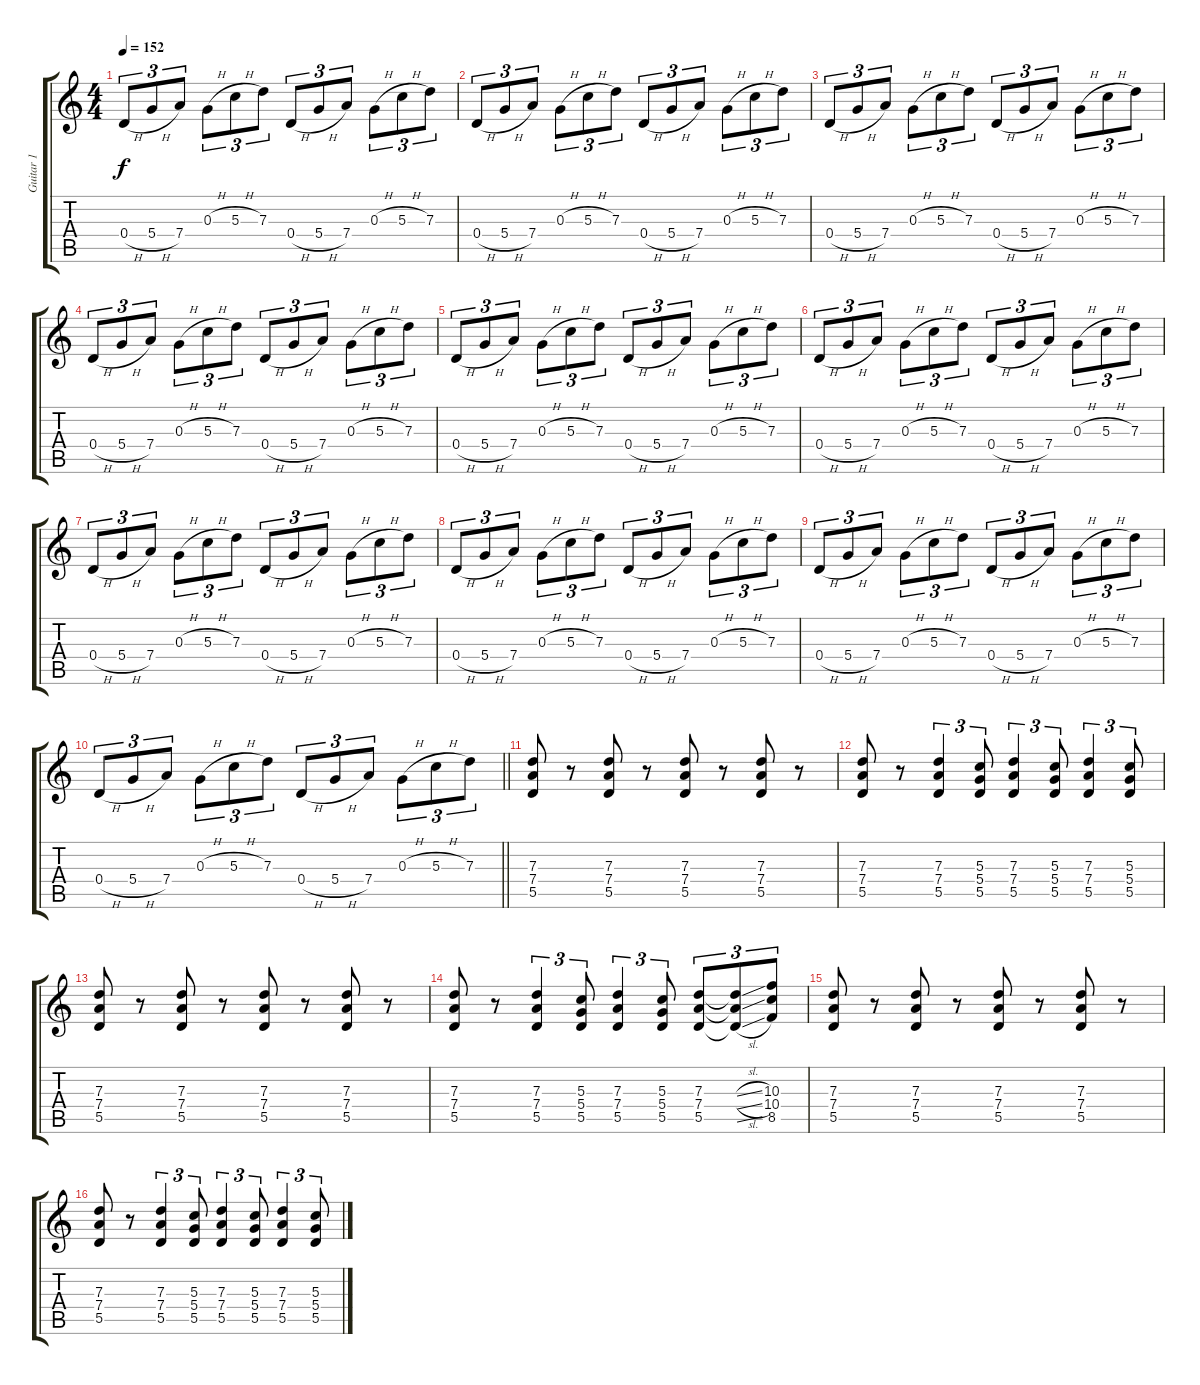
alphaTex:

\track ("Guitar 1" "Guitar 1") {instrument overdrivenguitar}
\staff {score tabs}
\tuning (E4 B3 G3 D3 A2 E2) {hide}
\ts (4 4)
\tempo 152
\clef g2
\ks c
0.4{h}.8{tu (3 2) dy f} 5.4{h}.8{tu (3 2)} 7.4.8{tu (3 2)} 0.3{h}.8{tu (3 2)} 5.3{h}.8{tu (3 2)} 7.3.8{tu (3 2)} 0.4{h}.8{tu (3 2)} 5.4{h}.8{tu (3 2)} 7.4.8{tu (3 2)} 0.3{h}.8{tu (3 2)} 5.3{h}.8{tu (3 2)} 7.3.8{tu (3 2)} |
0.4{h}.8{tu (3 2)} 5.4{h}.8{tu (3 2)} 7.4.8{tu (3 2)} 0.3{h}.8{tu (3 2)} 5.3{h}.8{tu (3 2)} 7.3.8{tu (3 2)} 0.4{h}.8{tu (3 2)} 5.4{h}.8{tu (3 2)} 7.4.8{tu (3 2)} 0.3{h}.8{tu (3 2)} 5.3{h}.8{tu (3 2)} 7.3.8{tu (3 2)} |
0.4{h}.8{tu (3 2)} 5.4{h}.8{tu (3 2)} 7.4.8{tu (3 2)} 0.3{h}.8{tu (3 2)} 5.3{h}.8{tu (3 2)} 7.3.8{tu (3 2)} 0.4{h}.8{tu (3 2)} 5.4{h}.8{tu (3 2)} 7.4.8{tu (3 2)} 0.3{h}.8{tu (3 2)} 5.3{h}.8{tu (3 2)} 7.3.8{tu (3 2)} |
0.4{h}.8{tu (3 2)} 5.4{h}.8{tu (3 2)} 7.4.8{tu (3 2)} 0.3{h}.8{tu (3 2)} 5.3{h}.8{tu (3 2)} 7.3.8{tu (3 2)} 0.4{h}.8{tu (3 2)} 5.4{h}.8{tu (3 2)} 7.4.8{tu (3 2)} 0.3{h}.8{tu (3 2)} 5.3{h}.8{tu (3 2)} 7.3.8{tu (3 2)} |
0.4{h}.8{tu (3 2)} 5.4{h}.8{tu (3 2)} 7.4.8{tu (3 2)} 0.3{h}.8{tu (3 2)} 5.3{h}.8{tu (3 2)} 7.3.8{tu (3 2)} 0.4{h}.8{tu (3 2)} 5.4{h}.8{tu (3 2)} 7.4.8{tu (3 2)} 0.3{h}.8{tu (3 2)} 5.3{h}.8{tu (3 2)} 7.3.8{tu (3 2)} |
0.4{h}.8{tu (3 2)} 5.4{h}.8{tu (3 2)} 7.4.8{tu (3 2)} 0.3{h}.8{tu (3 2)} 5.3{h}.8{tu (3 2)} 7.3.8{tu (3 2)} 0.4{h}.8{tu (3 2)} 5.4{h}.8{tu (3 2)} 7.4.8{tu (3 2)} 0.3{h}.8{tu (3 2)} 5.3{h}.8{tu (3 2)} 7.3.8{tu (3 2)} |
0.4{h}.8{tu (3 2)} 5.4{h}.8{tu (3 2)} 7.4.8{tu (3 2)} 0.3{h}.8{tu (3 2)} 5.3{h}.8{tu (3 2)} 7.3.8{tu (3 2)} 0.4{h}.8{tu (3 2)} 5.4{h}.8{tu (3 2)} 7.4.8{tu (3 2)} 0.3{h}.8{tu (3 2)} 5.3{h}.8{tu (3 2)} 7.3.8{tu (3 2)} |
0.4{h}.8{tu (3 2)} 5.4{h}.8{tu (3 2)} 7.4.8{tu (3 2)} 0.3{h}.8{tu (3 2)} 5.3{h}.8{tu (3 2)} 7.3.8{tu (3 2)} 0.4{h}.8{tu (3 2)} 5.4{h}.8{tu (3 2)} 7.4.8{tu (3 2)} 0.3{h}.8{tu (3 2)} 5.3{h}.8{tu (3 2)} 7.3.8{tu (3 2)} |
0.4{h}.8{tu (3 2)} 5.4{h}.8{tu (3 2)} 7.4.8{tu (3 2)} 0.3{h}.8{tu (3 2)} 5.3{h}.8{tu (3 2)} 7.3.8{tu (3 2)} 0.4{h}.8{tu (3 2)} 5.4{h}.8{tu (3 2)} 7.4.8{tu (3 2)} 0.3{h}.8{tu (3 2)} 5.3{h}.8{tu (3 2)} 7.3.8{tu (3 2)} |
\barLineRight lightlight
0.4{h}.8{tu (3 2)} 5.4{h}.8{tu (3 2)} 7.4.8{tu (3 2)} 0.3{h}.8{tu (3 2)} 5.3{h}.8{tu (3 2)} 7.3.8{tu (3 2)} 0.4{h}.8{tu (3 2)} 5.4{h}.8{tu (3 2)} 7.4.8{tu (3 2)} 0.3{h}.8{tu (3 2)} 5.3{h}.8{tu (3 2)} 7.3.8{tu (3 2)} |
(7.3 7.4 5.5).8 r.8 (7.3 7.4 5.5).8 r.8 (7.3 7.4 5.5).8 r.8 (7.3 7.4 5.5).8 r.8 |
(7.3 7.4 5.5).8 r.8 (7.3 7.4 5.5).4{tu (3 2)} (5.3 5.4 5.5).8{tu (3 2)} (7.3 7.4 5.5).4{tu (3 2)} (5.3 5.4 5.5).8{tu (3 2)} (7.3 7.4 5.5).4{tu (3 2)} (5.3 5.4 5.5).8{tu (3 2)} |
(7.3 7.4 5.5).8 r.8 (7.3 7.4 5.5).8 r.8 (7.3 7.4 5.5).8 r.8 (7.3 7.4 5.5).8 r.8 |
(7.3 7.4 5.5).8 r.8 (7.3 7.4 5.5).4{tu (3 2)} (5.3 5.4 5.5).8{tu (3 2)} (7.3 7.4 5.5).4{tu (3 2)} (5.3 5.4 5.5).8{tu (3 2)} (7.3 7.4 5.5).8{tu (3 2)} (7.3{sl t} 7.4{sl t} 5.5{sl t}).8{tu (3 2)} (10.3 10.4 8.5).8{tu (3 2)} |
(7.3 7.4 5.5).8 r.8 (7.3 7.4 5.5).8 r.8 (7.3 7.4 5.5).8 r.8 (7.3 7.4 5.5).8 r.8 |
(7.3 7.4 5.5).8 r.8 (7.3 7.4 5.5).4{tu (3 2)} (5.3 5.4 5.5).8{tu (3 2)} (7.3 7.4 5.5).4{tu (3 2)} (5.3 5.4 5.5).8{tu (3 2)} (7.3 7.4 5.5).4{tu (3 2)} (5.3 5.4 5.5).8{tu (3 2)}
